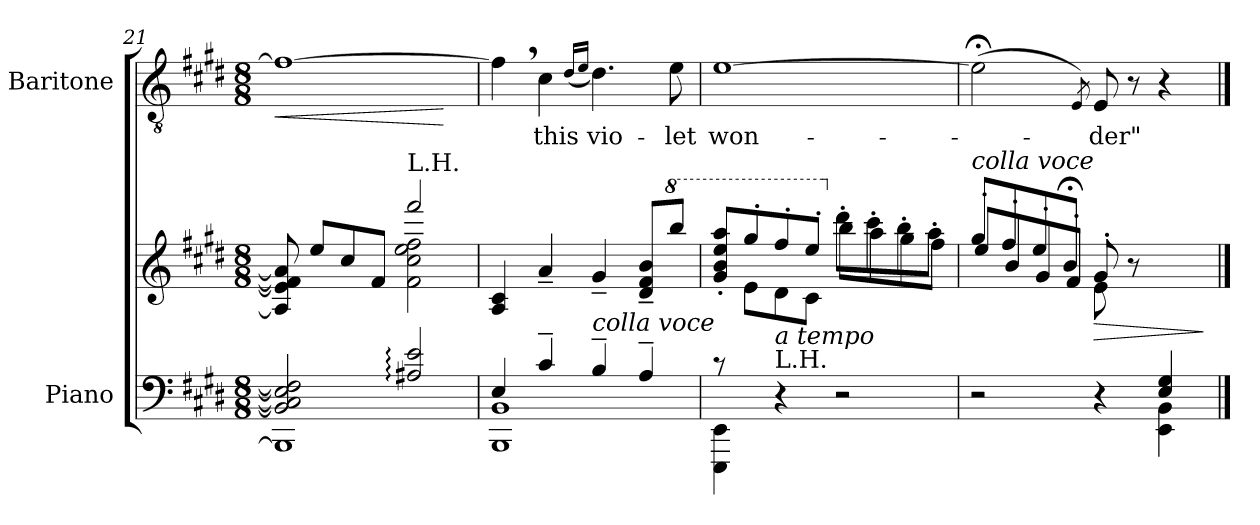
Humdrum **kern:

**kern	**kern	**dynam	**kern	**text	**dynam
*part2	*part2	*part2	*part1	*part1	*part1
*staff3	*staff2	*staff2/3	*staff1	*staff1	*staff1
*I"Piano	*	*	*I"Baritone	*	*
*I'Pno	*	*	*	*	*
*clefF4	*clefG2	*	*clefGv2	*	*
*k[f#c#g#d#]	*k[f#c#g#d#]	*	*k[f#c#g#d#]	*	*
*M8/8	*M8/8	*	*M8/8	*	*
=21	=21	=21	=21	=21	=21
*^	*^	*	*	*	*
!	!	!	!	!	!	!	!LO:HP:b
2BB/] 2C#/] 2E/] 2F#/]	1BBB]	8A#/] 8e/] 8f#/] 8a#/]	2ryy	.	1f#_	.	<
.	.	8ee/L	.	.	.	.	.
.	.	8cc#/	.	.	.	.	.
.	.	8f#/J	.	.	.	.	.
!	!	!LO:TX:a:t=L.H.	!	!	!	!	!
2A#X/: 2e/:	.	2f#\ 2cc#\ 2ee\ 2ff#\	2fff#/	.	.	.	.
*v	*v	*	*	*	*	*	*
*	*v	*v	*	*	*	*
.	.	.	.	.	[
=22	=22	=22	=22	=22	=22
*^	*	*	*	*	*
4E/	1BBB 1BB	4A/ 4c#/	.	4f#,\]	.	.
4c#~>/	.	4a~>/	.	4c#\	this	.
.	.	.	.	(16qd#/LL	.	.
.	.	.	.	16qe/JJ	.	.
!LO:TX:i:t=colla voce	!	!	!	!	!	!
4B~>/	.	4g#~>/	.	4.d#\)	vio-	.
4A~>/	.	8d#/~> 8f#/~> 8b/~>L	.	.	.	.
*	*	*8va	*	*	*	*
.	.	8bbb/J	.	8e\	-let	.
=23	=23	=23	=23	=23	=23	=23
*	*	*^	*	*	*	*
8r	4EEE\ 4EE\	8gg#/'> 8bb/'> 8eee/'> 8aaa/'>L	8ryy	.	[1e	won-	.
2..ryy	.	8ggg#'>/	(8ee\L	.	.	.	.
!	!LO:TX:a:t=L.H.	!	!	!	!	!	!
!	!LO:TX:i:t=a tempo	!	!	!	!	!	!
.	4r	8fff#'>/	8dd#\	.	.	.	.
.	.	8eee'>/J	8cc#\J	.	.	.	.
*	*	*X8va	*	*	*	*	*
.	2r	8ddd#'>\L	8bb\L	.	.	.	.
.	.	8ccc#'>\	8aa\	.	.	.	.
.	.	8bb'>\	8gg#\	.	.	.	.
.	.	8aa'>\J	8ff#\J	.	.	.	.
=24	=24	=24	=24	=24	=24	=24	=24
*	*^	*	*	*	*	*	*
!	!	!	!LO:TX:i:t=colla voce	!	!	!	!	!
2.ryy	8ryy	2r	8gg#'>/L	8ee/L	.	(2e;<\]	.	.
.	8ryy@	.	8ff#'>/	8b/	.	.	.	.
.	8ryy@	.	8ee'>/	8g#/	.	.	.	.
.	8ryy@	.	8b;<'>/J	8f#/J	.	.	.	.
.	.	.	.	.	.	8qE/)	.	.
!	!	!	!	!	!LO:HP:b	!	!	!
.	8ryy@	4r	8g#'>/	8e\	>	8E/	-der"	.
.	8ryy	.	8r	4ryy	.	8r	.	.
4E/ 4G#/	4EE\ 4BB\	4ryy	4ryy	.	.	4r	.	.
.	.	.	.	8ryy	.	.	.	.
*v	*v	*v	*	*	*	*	*	*
*	*v	*v	*	*	*	*
.	.	]	.	.	.
==	==	==	==	==	==
*-	*-	*-	*-	*-	*-
